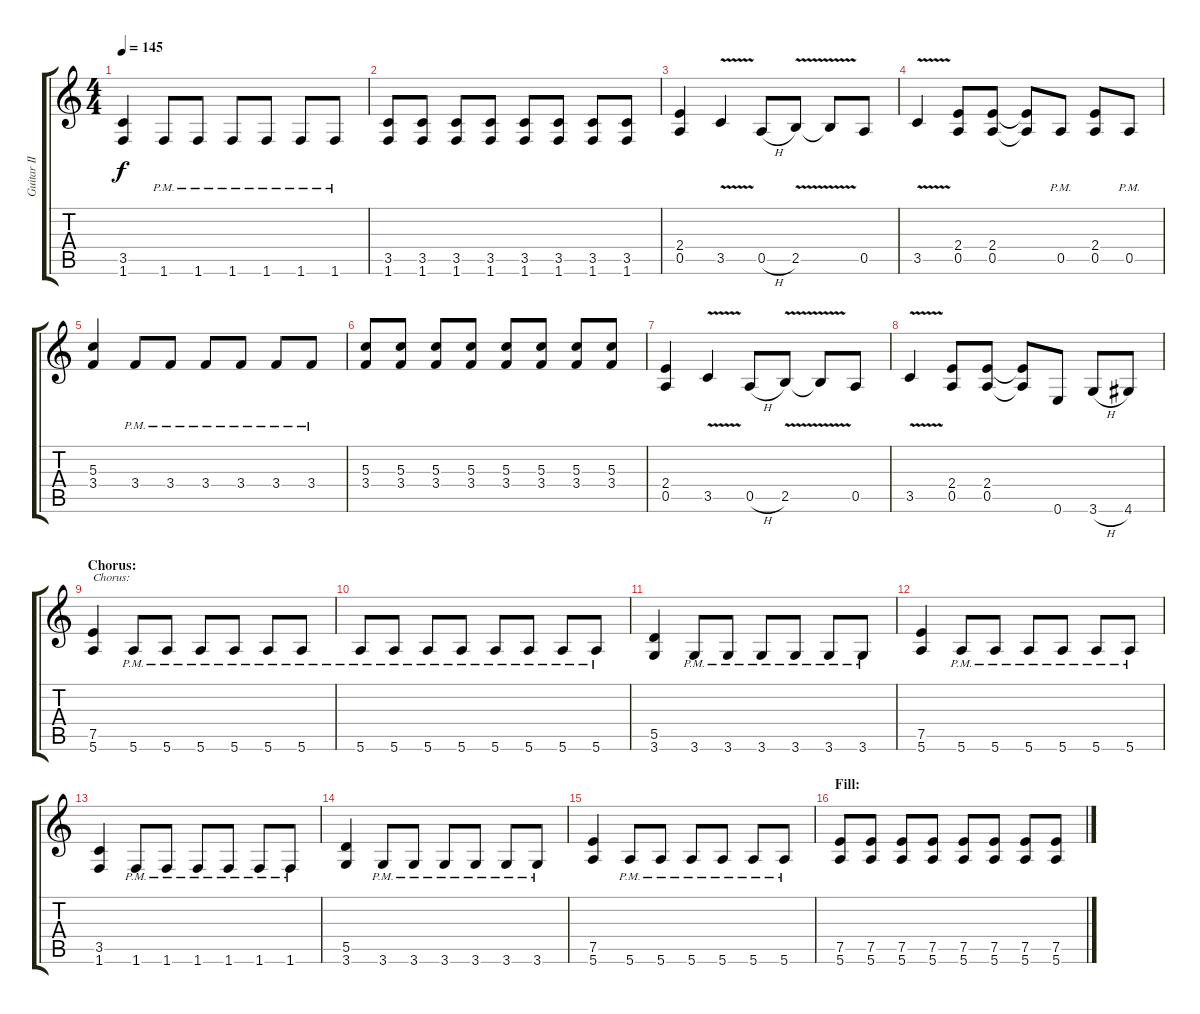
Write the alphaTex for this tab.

\track ("Guitar II" "Guitar II") {instrument distortionguitar}
\staff {score tabs}
\tuning (E4 B3 G3 D3 A2 E2) {hide}
\ts (4 4)
\tempo 145
\clef g2
\ks c
(3.5 1.6).4{dy f} 1.6{pm}.8 1.6{pm}.8 1.6{pm}.8 1.6{pm}.8 1.6{pm}.8 1.6{pm}.8 |
(3.5 1.6).8 (3.5 1.6).8 (3.5 1.6).8 (3.5 1.6).8 (3.5 1.6).8 (3.5 1.6).8 (3.5 1.6).8 (3.5 1.6).8 |
(2.4 0.5).4 3.5{v}.4 0.5{h}.8 2.5{v}.8 2.5{t}.8 0.5.8 |
3.5{v}.4 (2.4 0.5).8 (2.4 0.5).8 (2.4{t} 0.5{t}).8 0.5{pm}.8 (2.4 0.5).8 0.5{pm}.8 |
(5.3 3.4).4 3.4{pm}.8 3.4{pm}.8 3.4{pm}.8 3.4{pm}.8 3.4{pm}.8 3.4{pm}.8 |
(5.3 3.4).8 (5.3 3.4).8 (5.3 3.4).8 (5.3 3.4).8 (5.3 3.4).8 (5.3 3.4).8 (5.3 3.4).8 (5.3 3.4).8 |
(2.4 0.5).4 3.5{v}.4 0.5{h}.8 2.5{v}.8 2.5{t}.8 0.5.8 |
3.5{v}.4 (2.4 0.5).8 (2.4 0.5).8 (2.4{t} 0.5{t}).8 0.6.8 3.6{h}.8 4.6.8 |
\section ("" "Chorus:")
(7.5 5.6).4{txt "Chorus:"} 5.6{pm}.8 5.6{pm}.8 5.6{pm}.8 5.6{pm}.8 5.6{pm}.8 5.6{pm}.8 |
5.6{pm}.8 5.6{pm}.8 5.6{pm}.8 5.6{pm}.8 5.6{pm}.8 5.6{pm}.8 5.6{pm}.8 5.6{pm}.8 |
(5.5 3.6).4 3.6{pm}.8 3.6{pm}.8 3.6{pm}.8 3.6{pm}.8 3.6{pm}.8 3.6{pm}.8 |
(7.5 5.6).4 5.6{pm}.8 5.6{pm}.8 5.6{pm}.8 5.6{pm}.8 5.6{pm}.8 5.6{pm}.8 |
(3.5 1.6).4 1.6{pm}.8 1.6{pm}.8 1.6{pm}.8 1.6{pm}.8 1.6{pm}.8 1.6{pm}.8 |
(5.5 3.6).4 3.6{pm}.8 3.6{pm}.8 3.6{pm}.8 3.6{pm}.8 3.6{pm}.8 3.6{pm}.8 |
(7.5 5.6).4 5.6{pm}.8 5.6{pm}.8 5.6{pm}.8 5.6{pm}.8 5.6{pm}.8 5.6{pm}.8 |
\section ("" "Fill:")
(7.5 5.6).8 (7.5 5.6).8 (7.5 5.6).8 (7.5 5.6).8 (7.5 5.6).8 (7.5 5.6).8 (7.5 5.6).8 (7.5 5.6).8
